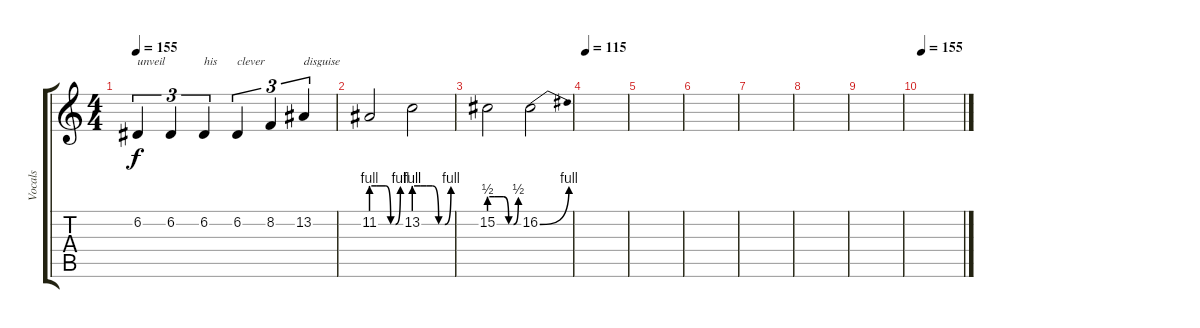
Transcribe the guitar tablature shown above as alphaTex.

\track ("Vocals" "Vocals") {instrument flute}
\staff {score tabs}
\tuning (D4 A3 F3 C3 G2 D2) {hide}
\ts (4 4)
\tempo 155
\clef g2
\ks c
6.2.4{tu (3 2) txt "unveil" dy f} 6.2.4{tu (3 2)} 6.2.4{tu (3 2) txt "his"} 6.2.4{tu (3 2) txt "clever"} 8.2.4{tu (3 2)} 13.2.4{tu (3 2) txt "disguise"} |
11.2{be (custom 0 4 10 4 20 4 30 4 40 0 50 0 60 4)}.2 13.2{be (custom 0 4 10 4 20 4 30 4 40 0 50 0 60 4)}.2 |
15.2{be (custom 0 2 10 2 20 2 30 2 40 0 50 0 60 2)}.2 16.2{be (bend 0 0 60 4)}.2 |
\tempo 115
|
|
|
|
|
|
\tempo 155
